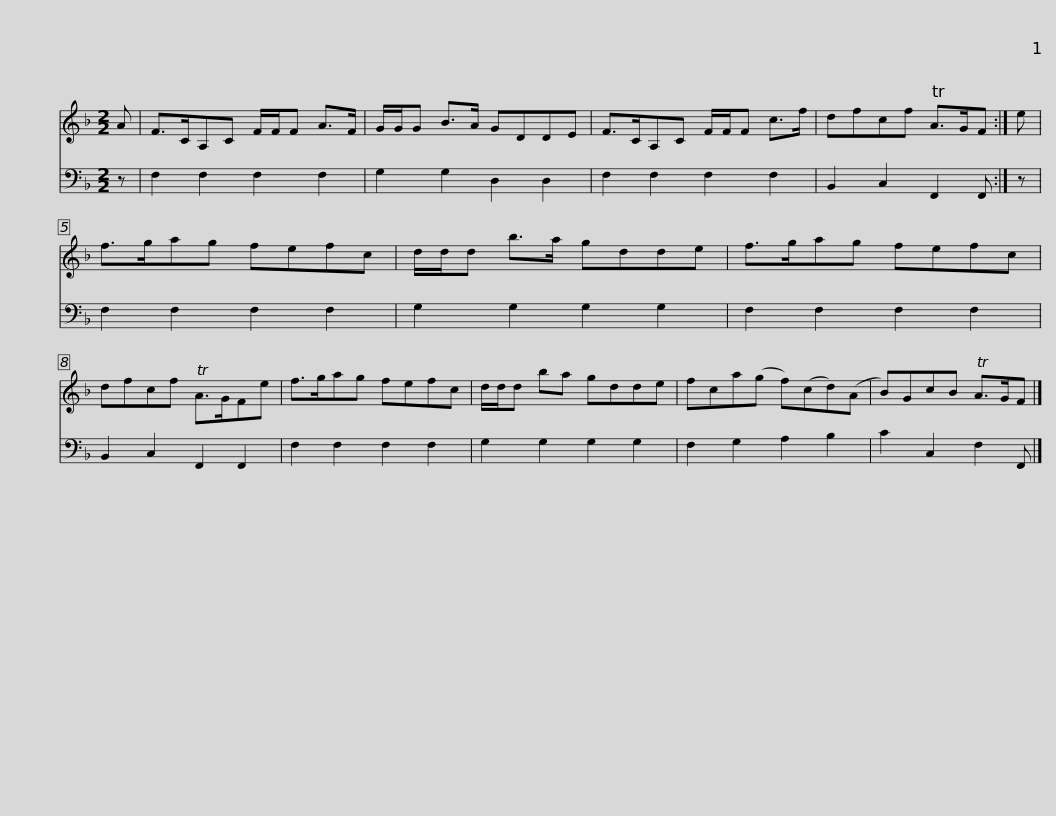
X:1
%%score 1 2
L:1/8
M:2/2
I:linebreak $
K:F
V:1 treble
V:2 bass
V:1
 A | F>CA,C F/F/F A>F | G/G/G B>A GDDE | F>CA,C F/F/F c>f | dfcf TA>GF :| %5
 e |$ f>gag fefc | d/d/d b>a gdde | f>gag fefc | dfcf TA>GFe | %10
 f>gag fefc |$ d/d/d ba gdde | fca(g f)(cd)(A | B)GcB TA>GF |] %14
V:2
 z | F,2 F,2 F,2 F,2 | G,2 G,2 D,2 D,2 | F,2 F,2 F,2 F,2 | B,,2 C,2 F,,2 F,, :| %5
 z |$ F,2 F,2 F,2 F,2 | G,2 G,2 G,2 G,2 | F,2 F,2 F,2 F,2 | B,,2 C,2 F,,2 F,,2 | %10
 F,2 F,2 F,2 F,2 |$ G,2 G,2 G,2 G,2 | F,2 G,2 A,2 B,2 | C2 C,2 F,2 F,, |] %14
